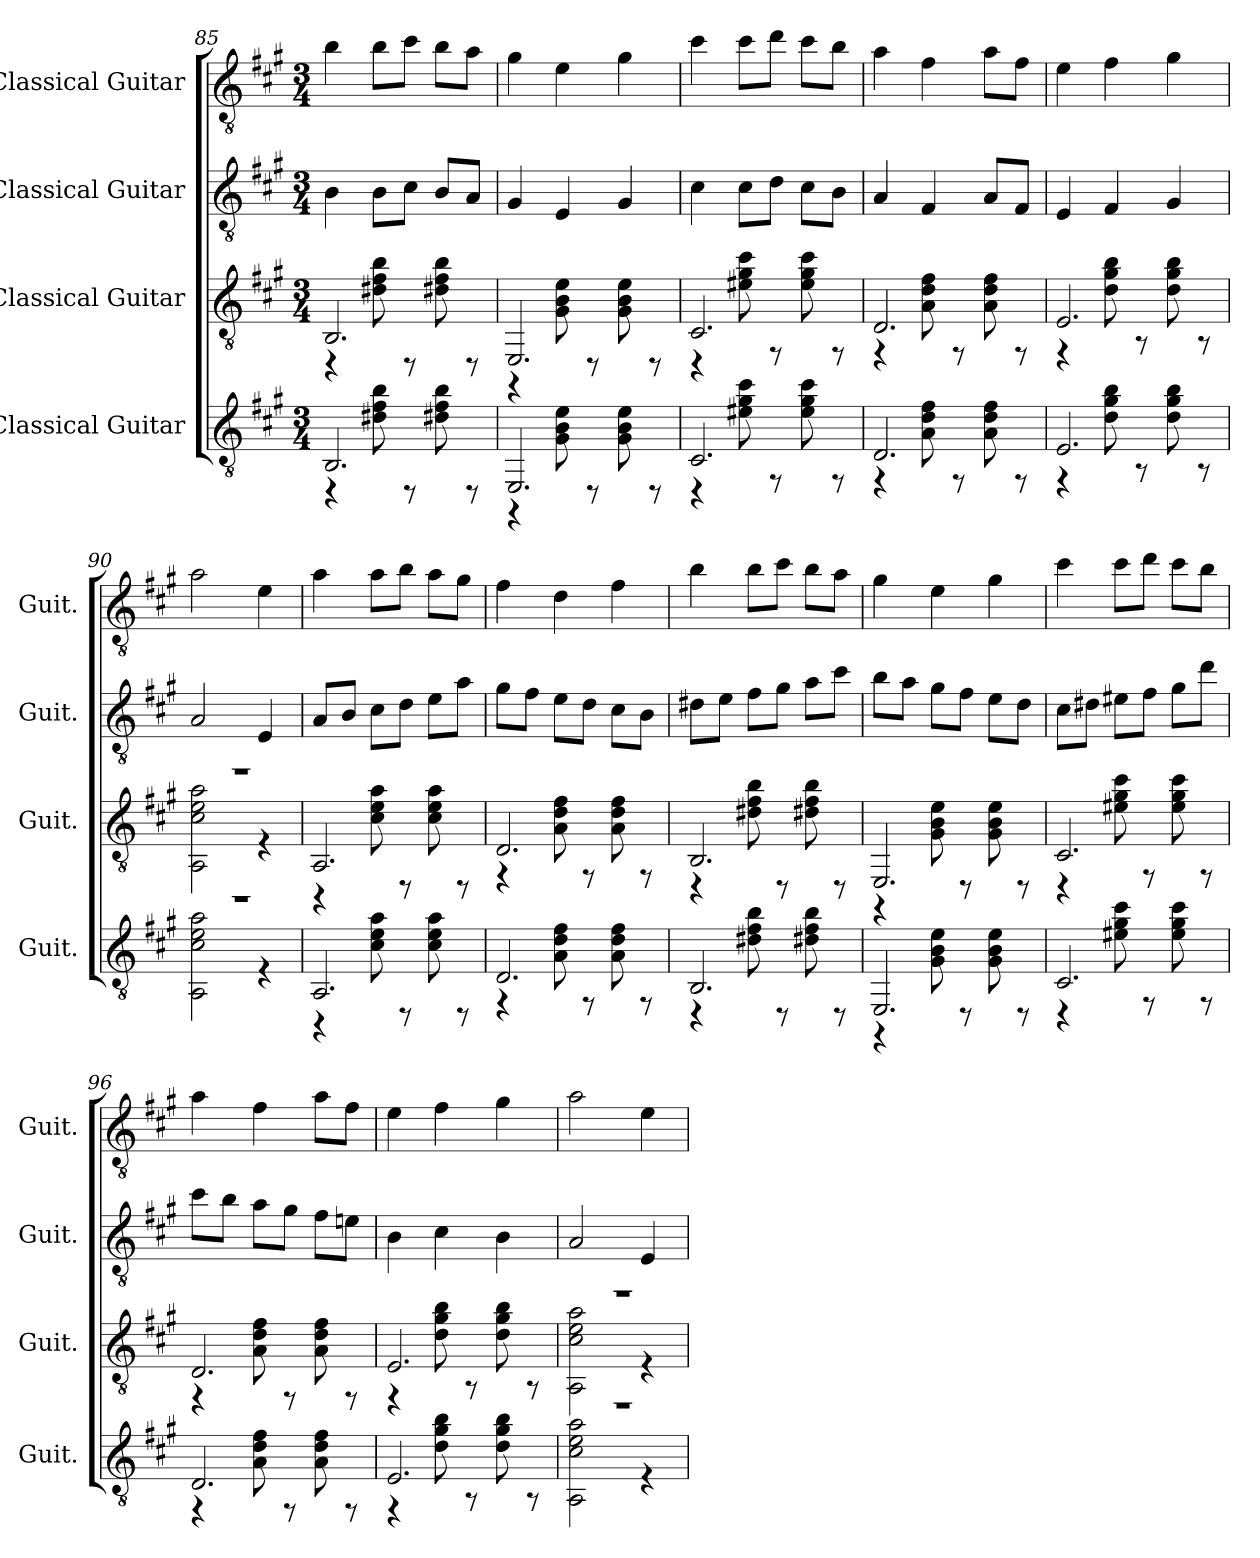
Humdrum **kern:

**kern	**kern	**kern	**kern
*part4	*part3	*part2	*part1
*staff4	*staff3	*staff2	*staff1
*I"Classical Guitar	*I"Classical Guitar	*I"Classical Guitar	*I"Classical Guitar
*I'Guit.	*I'Guit.	*I'Guit.	*I'Guit.
*clefGv2	*clefGv2	*clefGv2	*clefGv2
*k[f#c#g#]	*k[f#c#g#]	*k[f#c#g#]	*k[f#c#g#]
*A:	*A:	*A:	*A:
*M3/4	*M3/4	*M3/4	*M3/4
=85	=85	=85	=85
*^	*^	*	*
2.BB/	4r	2.BB/	4r	4B\	4b\
.	8d#X\ 8f#\ 8b\	.	8d#X\ 8f#\ 8b\	8B\L	8b\L
.	8r	.	8r	8c#\J	8cc#\J
.	8d#X\ 8f#\ 8b\	.	8d#X\ 8f#\ 8b\	8B/L	8b\L
.	8r	.	8r	8A/J	8a\J
=86	=86	=86	=86	=86	=86
2.EE/	4r	2.EE/	4r	4G#/	4g#\
.	8G#\ 8B\ 8e\	.	8G#\ 8B\ 8e\	4E/	4e\
.	8r	.	8r	.	.
.	8G#\ 8B\ 8e\	.	8G#\ 8B\ 8e\	4G#/	4g#\
.	8r	.	8r	.	.
!!LO:LB:g=z
=87	=87	=87	=87	=87	=87
2.C#/	4r	2.C#/	4r	4c#\	4cc#\
.	8e#X\ 8g#\ 8cc#\	.	8e#X\ 8g#\ 8cc#\	8c#\L	8cc#\L
.	8r	.	8r	8d\J	8dd\J
.	8e#\ 8g#\ 8cc#\	.	8e#\ 8g#\ 8cc#\	8c#\L	8cc#\L
.	8r	.	8r	8B\J	8b\J
=88	=88	=88	=88	=88	=88
2.D/	4r	2.D/	4r	4A/	4a\
.	8A\ 8d\ 8f#\	.	8A\ 8d\ 8f#\	4F#/	4f#\
.	8r	.	8r	.	.
.	8A\ 8d\ 8f#\	.	8A\ 8d\ 8f#\	8A/L	8a\L
.	8r	.	8r	8F#/J	8f#\J
=89	=89	=89	=89	=89	=89
2.E/	4r	2.E/	4r	4E/	4e\
.	8d\ 8g#\ 8b\	.	8d\ 8g#\ 8b\	4F#/	4f#\
.	8r	.	8r	.	.
.	8d\ 8g#\ 8b\	.	8d\ 8g#\ 8b\	4G#/	4g#\
.	8r	.	8r	.	.
=90	=90	=90	=90	=90	=90
2.r	2AA\ 2c#\ 2e\ 2a\	2.r	2AA\ 2c#\ 2e\ 2a\	2A/	2a\
.	4r	.	4r	4E/	4e\
=91	=91	=91	=91	=91	=91
2.AA/	4r	2.AA/	4r	8A/L	4a\
.	.	.	.	8B/J	.
.	8c#\ 8e\ 8a\	.	8c#\ 8e\ 8a\	8c#\L	8a\L
.	8r	.	8r	8d\J	8b\J
.	8c#\ 8e\ 8a\	.	8c#\ 8e\ 8a\	8e\L	8a\L
.	8r	.	8r	8a\J	8g#\J
!!LO:PB:g=z
=92	=92	=92	=92	=92	=92
2.D/	4r	2.D/	4r	8g#\L	4f#\
.	.	.	.	8f#\J	.
.	8A\ 8d\ 8f#\	.	8A\ 8d\ 8f#\	8e\L	4d\
.	8r	.	8r	8d\J	.
.	8A\ 8d\ 8f#\	.	8A\ 8d\ 8f#\	8c#\L	4f#\
.	8r	.	8r	8B\J	.
=93	=93	=93	=93	=93	=93
2.BB/	4r	2.BB/	4r	8d#X\L	4b\
.	.	.	.	8e\J	.
.	8d#X\ 8f#\ 8b\	.	8d#X\ 8f#\ 8b\	8f#\L	8b\L
.	8r	.	8r	8g#\J	8cc#\J
.	8d#X\ 8f#\ 8b\	.	8d#X\ 8f#\ 8b\	8a\L	8b\L
.	8r	.	8r	8cc#\J	8a\J
=94	=94	=94	=94	=94	=94
2.EE/	4r	2.EE/	4r	8b\L	4g#\
.	.	.	.	8a\J	.
.	8G#\ 8B\ 8e\	.	8G#\ 8B\ 8e\	8g#\L	4e\
.	8r	.	8r	8f#\J	.
.	8G#\ 8B\ 8e\	.	8G#\ 8B\ 8e\	8e\L	4g#\
.	8r	.	8r	8d\J	.
=95	=95	=95	=95	=95	=95
2.C#/	4r	2.C#/	4r	8c#\L	4cc#\
.	.	.	.	8d#X\J	.
.	8e#X\ 8g#\ 8cc#\	.	8e#X\ 8g#\ 8cc#\	8e#X\L	8cc#\L
.	8r	.	8r	8f#\J	8dd\J
.	8e#\ 8g#\ 8cc#\	.	8e#\ 8g#\ 8cc#\	8g#\L	8cc#\L
.	8r	.	8r	8dd\J	8b\J
!!LO:LB:g=z
=96	=96	=96	=96	=96	=96
2.D/	4r	2.D/	4r	8cc#\L	4a\
.	.	.	.	8b\J	.
.	8A\ 8d\ 8f#\	.	8A\ 8d\ 8f#\	8a\L	4f#\
.	8r	.	8r	8g#\J	.
.	8A\ 8d\ 8f#\	.	8A\ 8d\ 8f#\	8f#\L	8a\L
.	8r	.	8r	8en\J	8f#\J
=97	=97	=97	=97	=97	=97
2.E/	4r	2.E/	4r	4B\	4e\
.	8d\ 8g#\ 8b\	.	8d\ 8g#\ 8b\	4c#\	4f#\
.	8r	.	8r	.	.
.	8d\ 8g#\ 8b\	.	8d\ 8g#\ 8b\	4B\	4g#\
.	8r	.	8r	.	.
=98	=98	=98	=98	=98	=98
2.r	2AA\ 2c#\ 2e\ 2a\	2.r	2AA\ 2c#\ 2e\ 2a\	2A/	2a\
.	4r	.	4r	4E/	4e\
*v	*v	*	*	*	*
*	*v	*v	*	*
=	=	=	=
*-	*-	*-	*-
